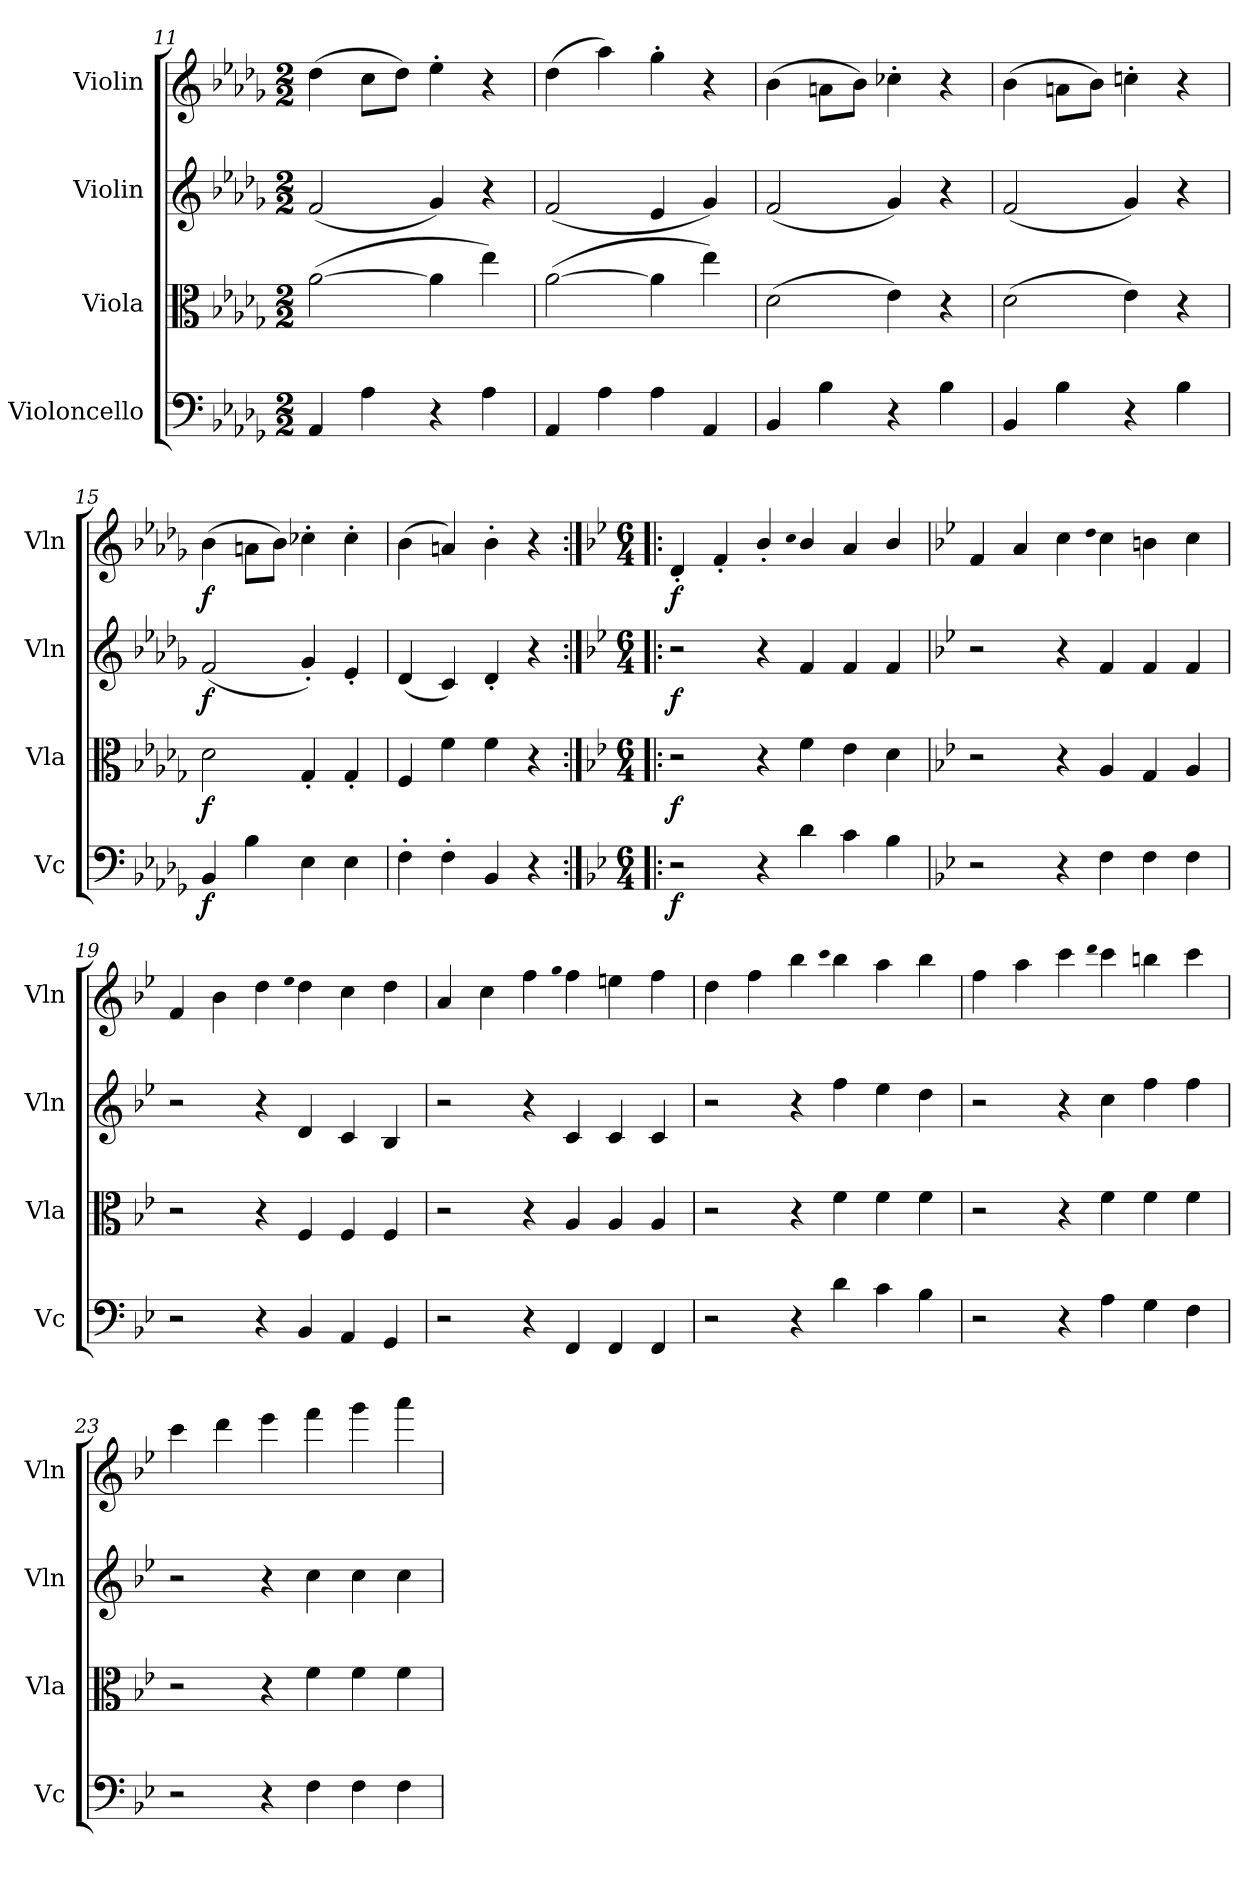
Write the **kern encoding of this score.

**kern	**dynam	**kern	**dynam	**kern	**dynam	**kern	**dynam
*part4	*part4	*part3	*part3	*part2	*part2	*part1	*part1
*staff4	*staff4	*staff3	*staff3	*staff2	*staff2	*staff1	*staff1
*I"Violoncello	*	*I"Viola	*	*I"Violin	*	*I"Violin	*
*I'Vc	*	*I'Vla	*	*I'Vln	*	*I'Vln	*
*clefF4	*	*clefC3	*	*clefG2	*	*clefG2	*
*k[b-e-a-d-g-]	*	*k[b-e-a-d-g-]	*	*k[b-e-a-d-g-]	*	*k[b-e-a-d-g-]	*
*b-:	*	*b-:	*	*b-:	*	*b-:	*
*M2/2	*	*M2/2	*	*M2/2	*	*M2/2	*
=11	=11	=11	=11	=11	=11	=11	=11
4AA-/	.	([2a-\	.	(2f/	.	(4dd-\	.
4A-\	.	.	.	.	.	8cc\L	.
.	.	.	.	.	.	8dd-\J)	.
4r	.	4a-\]	.	4g-/)	.	4ee-'\	.
4A-\	.	4ee-\)	.	4r	.	4r	.
=12	=12	=12	=12	=12	=12	=12	=12
4AA-/	.	([2a-\	.	(2f/	.	(4dd-\	.
4A-\	.	.	.	.	.	4aa-\)	.
4A-\	.	4a-\]	.	4e-/	.	4gg-'\	.
4AA-/	.	4ee-\)	.	4g-/)	.	4r	.
=13	=13	=13	=13	=13	=13	=13	=13
4BB-/	.	(2d-\	.	(2f/	.	(4b-\	.
4B-\	.	.	.	.	.	8an\L	.
.	.	.	.	.	.	8b-\J)	.
4r	.	4e-\)	.	4g-/)	.	4cc-X'\	.
4B-\	.	4r	.	4r	.	4r	.
=14	=14	=14	=14	=14	=14	=14	=14
4BB-/	.	(2d-\	.	(2f/	.	(4b-\	.
4B-\	.	.	.	.	.	8an\L	.
.	.	.	.	.	.	8b-\J)	.
4r	.	4e-\)	.	4g-/)	.	4ccn'\	.
4B-\	.	4r	.	4r	.	4r	.
=15	=15	=15	=15	=15	=15	=15	=15
4BB-/	f	2d-\	f	(2f/	f	(4b-\	f
4B-\	.	.	.	.	.	8an\L	.
.	.	.	.	.	.	8b-\J)	.
4E-\	.	4G-'/	.	4g-'/)	.	4cc-X'\	.
4E-\	.	4G-'/	.	4e-'/	.	4cc-'\	.
=16	=16	=16	=16	=16	=16	=16	=16
4F'\	.	4F/	.	(4d-/	.	(4b-\	.
4F'\	.	4f\	.	4c/)	.	4an/)	.
4BB-/	.	4f\	.	4d-'/	.	4b-'\	.
4r	.	4r	.	4r	.	4r	.
=17:|!|:	=17:|!|:	=17:|!|:	=17:|!|:	=17:|!|:	=17:|!|:	=17:|!|:	=17:|!|:
*k[b-e-]	*	*k[b-e-]	*	*k[b-e-]	*	*k[b-e-]	*
*M6/4	*	*M6/4	*	*M6/4	*	*M6/4	*
2r	f	2r	f	2r	f	4d'/	f
.	.	.	.	.	.	4f'/	.
4r	.	4r	.	4r	.	4b-'/	.
.	.	.	.	.	.	qcc	.
4d\	.	4f\	.	4f/	.	4b-/	.
4c\	.	4e-\	.	4f/	.	4a/	.
4B-\	.	4d\	.	4f/	.	4b-/	.
=18	=18	=18	=18	=18	=18	=18	=18
*k[b-e-]	*	*k[b-e-]	*	*k[b-e-]	*	*k[b-e-]	*
2r	.	2r	.	2r	.	4f/	.
.	.	.	.	.	.	4a/	.
4r	.	4r	.	4r	.	4cc\	.
.	.	.	.	.	.	qdd	.
4F\	.	4A/	.	4f/	.	4cc\	.
4F\	.	4G/	.	4f/	.	4bn\	.
4F\	.	4A/	.	4f/	.	4cc\	.
=19	=19	=19	=19	=19	=19	=19	=19
2r	.	2r	.	2r	.	4f/	.
.	.	.	.	.	.	4b-\	.
4r	.	4r	.	4r	.	4dd\	.
.	.	.	.	.	.	qee-	.
4BB-/	.	4F/	.	4d/	.	4dd\	.
4AA/	.	4F/	.	4c/	.	4cc\	.
4GG/	.	4F/	.	4B-/	.	4dd\	.
=20	=20	=20	=20	=20	=20	=20	=20
2r	.	2r	.	2r	.	4a/	.
.	.	.	.	.	.	4cc\	.
4r	.	4r	.	4r	.	4ff\	.
.	.	.	.	.	.	qgg	.
4FF/	.	4A/	.	4c/	.	4ff\	.
4FF/	.	4A/	.	4c/	.	4een\	.
4FF/	.	4A/	.	4c/	.	4ff\	.
=21	=21	=21	=21	=21	=21	=21	=21
2r	.	2r	.	2r	.	4dd\	.
.	.	.	.	.	.	4ff\	.
4r	.	4r	.	4r	.	4bb-\	.
.	.	.	.	.	.	qccc	.
4d\	.	4f\	.	4ff\	.	4bb-\	.
4c\	.	4f\	.	4ee-\	.	4aa\	.
4B-\	.	4f\	.	4dd\	.	4bb-\	.
=22	=22	=22	=22	=22	=22	=22	=22
2r	.	2r	.	2r	.	4ff\	.
.	.	.	.	.	.	4aa\	.
4r	.	4r	.	4r	.	4ccc\	.
.	.	.	.	.	.	qddd	.
4A\	.	4f\	.	4cc\	.	4ccc\	.
4G\	.	4f\	.	4ff\	.	4bbn\	.
4F\	.	4f\	.	4ff\	.	4ccc\	.
=23	=23	=23	=23	=23	=23	=23	=23
2r	.	2r	.	2r	.	4ccc\	.
.	.	.	.	.	.	4ddd\	.
4r	.	4r	.	4r	.	4eee-\	.
4F\	.	4f\	.	4cc\	.	4fff\	.
4F\	.	4f\	.	4cc\	.	4ggg\	.
4F\	.	4f\	.	4cc\	.	4aaa\	.
=	=	=	=	=	=	=	=
*-	*-	*-	*-	*-	*-	*-	*-
